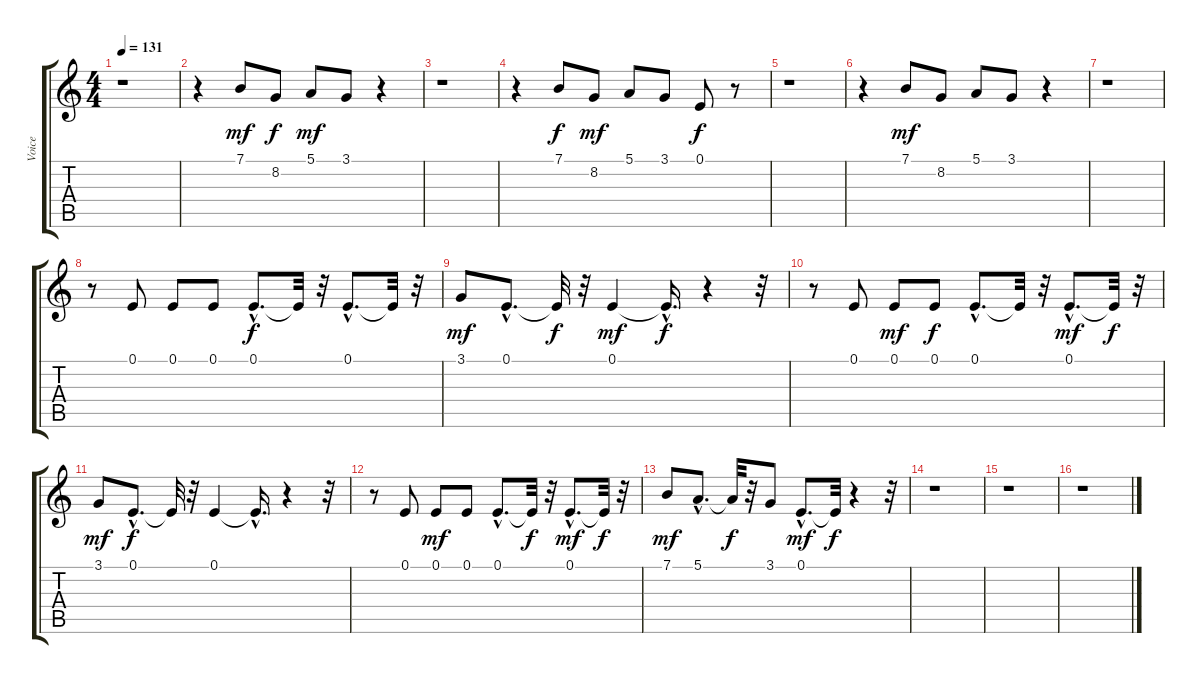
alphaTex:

\track ("Voice" "Voice") {instrument voiceoohs}
\staff {score tabs}
\tuning (E4 B3 G3 D3 A2 E2) {hide}
\ts (4 4)
\tempo 131
\clef g2
\ks c
r.1{dy f} |
r.4 7.1.8{dy mf} 8.2.8{dy f} 5.1.8{dy mf} 3.1.8 r.4 |
r.1 |
r.4 7.1.8{dy f} 8.2.8{dy mf} 5.1.8 3.1.8 0.1.8{dy f} r.8 |
r.1 |
r.4 7.1.8{dy mf} 8.2.8 5.1.8 3.1.8 r.4 |
r.1 |
r.8 0.1.8 0.1.8 0.1.8 0.1{hac}.8{d dy f} 0.1{t}.32 r.32 0.1{hac}.8{d} 0.1{t}.32 r.32 |
3.1.8{dy mf} 0.1{hac}.8{d} 0.1{t}.32{dy f} r.32 0.1.4{dy mf} 0.1{hac t}.16{d dy f} r.4 r.32 |
r.8 0.1.8 0.1.8{dy mf} 0.1.8{dy f} 0.1{hac}.8{d} 0.1{t}.32 r.32 0.1{hac}.8{d dy mf} 0.1{t}.32{dy f} r.32 |
3.1.8{dy mf} 0.1{hac}.8{d dy f} 0.1{t}.32 r.32 0.1.4 0.1{hac t}.16{d} r.4 r.32 |
r.8 0.1.8 0.1.8{dy mf} 0.1.8 0.1{hac}.8{d} 0.1{t}.32{dy f} r.32 0.1{hac}.8{d dy mf} 0.1{t}.32{dy f} r.32 |
7.1.8{dy mf} 5.1{hac}.8{d} 5.1{t}.32{dy f} r.32 3.1.8 0.1{hac}.8{d dy mf} 0.1{t}.32{dy f} r.4 r.32 |
r.1 |
r.1 |
r.1
